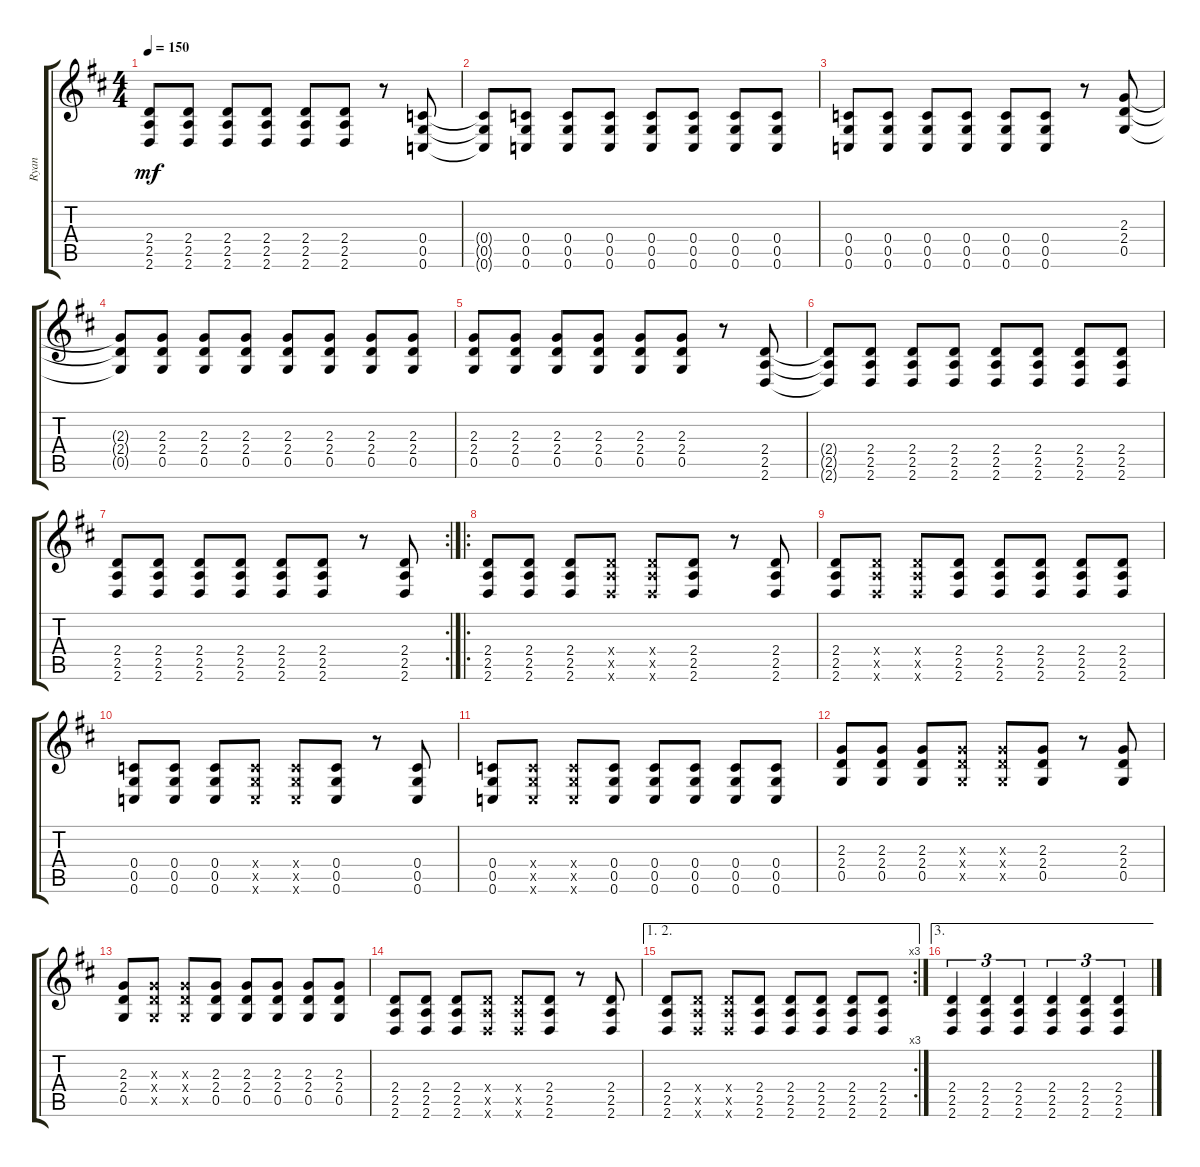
\track ("Ryan" "Ryan") {instrument overdrivenguitar}
\staff {score tabs}
\tuning (D4 A3 F3 C3 G2 C2) {hide}
\ts (4 4)
\tempo 150
\clef g2
\ks d
(2.4 2.5 2.6).8{dy mf} (2.4 2.5 2.6).8 (2.4 2.5 2.6).8 (2.4 2.5 2.6).8 (2.4 2.5 2.6).8 (2.4 2.5 2.6).8 r.8 (0.4 0.5 0.6).8 |
(0.4{t} 0.5{t} 0.6{t}).8 (0.4 0.5 0.6).8 (0.4 0.5 0.6).8 (0.4 0.5 0.6).8 (0.4 0.5 0.6).8 (0.4 0.5 0.6).8 (0.4 0.5 0.6).8 (0.4 0.5 0.6).8 |
(0.4 0.5 0.6).8 (0.4 0.5 0.6).8 (0.4 0.5 0.6).8 (0.4 0.5 0.6).8 (0.4 0.5 0.6).8 (0.4 0.5 0.6).8 r.8 (2.3 2.4 0.5).8 |
(2.3{t} 2.4{t} 0.5{t}).8 (2.3 2.4 0.5).8 (2.3 2.4 0.5).8 (2.3 2.4 0.5).8 (2.3 2.4 0.5).8 (2.3 2.4 0.5).8 (2.3 2.4 0.5).8 (2.3 2.4 0.5).8 |
(2.3 2.4 0.5).8 (2.3 2.4 0.5).8 (2.3 2.4 0.5).8 (2.3 2.4 0.5).8 (2.3 2.4 0.5).8 (2.3 2.4 0.5).8 r.8 (2.4 2.5 2.6).8 |
(2.4{t} 2.5{t} 2.6{t}).8 (2.4 2.5 2.6).8 (2.4 2.5 2.6).8 (2.4 2.5 2.6).8 (2.4 2.5 2.6).8 (2.4 2.5 2.6).8 (2.4 2.5 2.6).8 (2.4 2.5 2.6).8 |
\rc 2
(2.4 2.5 2.6).8 (2.4 2.5 2.6).8 (2.4 2.5 2.6).8 (2.4 2.5 2.6).8 (2.4 2.5 2.6).8 (2.4 2.5 2.6).8 r.8 (2.4 2.5 2.6).8 |
\ro
(2.4 2.5 2.6).8 (2.4 2.5 2.6).8 (2.4 2.5 2.6).8 (2.4{x} 2.5{x} 2.6{x}).8 (2.4{x} 2.5{x} 2.6{x}).8 (2.4 2.5 2.6).8 r.8 (2.4 2.5 2.6).8 |
(2.4 2.5 2.6).8 (2.4{x} 2.5{x} 2.6{x}).8 (2.4{x} 2.5{x} 2.6{x}).8 (2.4 2.5 2.6).8 (2.4 2.5 2.6).8 (2.4 2.5 2.6).8 (2.4 2.5 2.6).8 (2.4 2.5 2.6).8 |
(0.4 0.5 0.6).8 (0.4 0.5 0.6).8 (0.4 0.5 0.6).8 (0.4{x} 0.5{x} 0.6{x}).8 (0.4{x} 0.5{x} 0.6{x}).8 (0.4 0.5 0.6).8 r.8 (0.4 0.5 0.6).8 |
(0.4 0.5 0.6).8 (0.4{x} 0.5{x} 0.6{x}).8 (0.4{x} 0.5{x} 0.6{x}).8 (0.4 0.5 0.6).8 (0.4 0.5 0.6).8 (0.4 0.5 0.6).8 (0.4 0.5 0.6).8 (0.4 0.5 0.6).8 |
(2.3 2.4 0.5).8 (2.3 2.4 0.5).8 (2.3 2.4 0.5).8 (2.3{x} 2.4{x} 0.5{x}).8 (2.3{x} 2.4{x} 0.5{x}).8 (2.3 2.4 0.5).8 r.8 (2.3 2.4 0.5).8 |
(2.3 2.4 0.5).8 (2.3{x} 2.4{x} 0.5{x}).8 (2.3{x} 2.4{x} 0.5{x}).8 (2.3 2.4 0.5).8 (2.3 2.4 0.5).8 (2.3 2.4 0.5).8 (2.3 2.4 0.5).8 (2.3 2.4 0.5).8 |
(2.4 2.5 2.6).8 (2.4 2.5 2.6).8 (2.4 2.5 2.6).8 (2.4{x} 2.5{x} 2.6{x}).8 (2.4{x} 2.5{x} 2.6{x}).8 (2.4 2.5 2.6).8 r.8 (2.4 2.5 2.6).8 |
\ae (1 2)
\rc 3
(2.4 2.5 2.6).8 (2.4{x} 2.5{x} 2.6{x}).8 (2.4{x} 2.5{x} 2.6{x}).8 (2.4 2.5 2.6).8 (2.4 2.5 2.6).8 (2.4 2.5 2.6).8 (2.4 2.5 2.6).8 (2.4 2.5 2.6).8 |
\ae 3
(2.4 2.5 2.6).4{tu (3 2)} (2.4 2.5 2.6).4{tu (3 2)} (2.4 2.5 2.6).4{tu (3 2)} (2.4 2.5 2.6).4{tu (3 2)} (2.4 2.5 2.6).4{tu (3 2)} (2.4 2.5 2.6).4{tu (3 2)}
